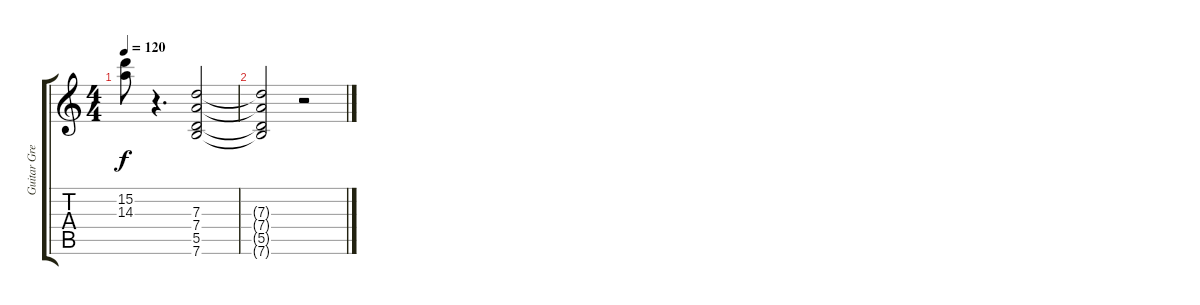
\track ("Guitar Green" "Guitar Gre") {instrument acousticguitarsteel}
\staff {score tabs}
\tuning (E4 B3 G3 D3 A2 E2) {hide}
\ts (4 4)
\tempo 120
\clef g2
\ks c
(15.2 14.3).8{dy f} r.4{d} (7.3 7.4 5.5 7.6).2 |
(7.3{t} 7.4{t} 5.5{t} 7.6{t}).2 r.2
